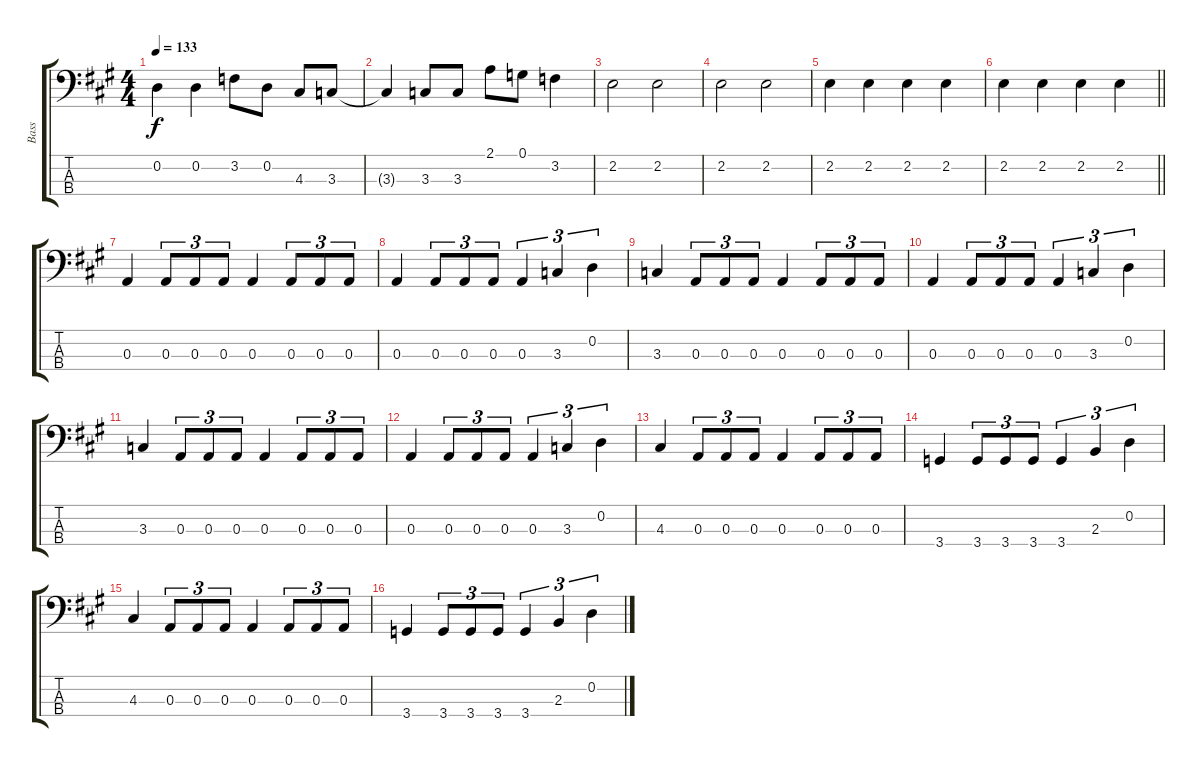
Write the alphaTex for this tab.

\track ("Bass" "Bass") {instrument electricbasspick}
\staff {score tabs}
\tuning (G2 D2 A1 E1) {hide}
\ts (4 4)
\tempo 133
\clef f4
\ks a
0.2.4{dy f} 0.2.4 3.2.8 0.2.8 4.3.8 3.3.8 |
3.3{t}.4 3.3.8 3.3.8 2.1.8 0.1.8 3.2.4 |
2.2.2 2.2.2 |
2.2.2 2.2.2 |
2.2.4 2.2.4 2.2.4 2.2.4 |
\barLineRight lightlight
2.2.4 2.2.4 2.2.4 2.2.4 |
0.3.4 0.3.8{tu (3 2)} 0.3.8{tu (3 2)} 0.3.8{tu (3 2)} 0.3.4 0.3.8{tu (3 2)} 0.3.8{tu (3 2)} 0.3.8{tu (3 2)} |
0.3.4 0.3.8{tu (3 2)} 0.3.8{tu (3 2)} 0.3.8{tu (3 2)} 0.3.4{tu (3 2)} 3.3.4{tu (3 2)} 0.2.4{tu (3 2)} |
3.3.4 0.3.8{tu (3 2)} 0.3.8{tu (3 2)} 0.3.8{tu (3 2)} 0.3.4 0.3.8{tu (3 2)} 0.3.8{tu (3 2)} 0.3.8{tu (3 2)} |
0.3.4 0.3.8{tu (3 2)} 0.3.8{tu (3 2)} 0.3.8{tu (3 2)} 0.3.4{tu (3 2)} 3.3.4{tu (3 2)} 0.2.4{tu (3 2)} |
3.3.4 0.3.8{tu (3 2)} 0.3.8{tu (3 2)} 0.3.8{tu (3 2)} 0.3.4 0.3.8{tu (3 2)} 0.3.8{tu (3 2)} 0.3.8{tu (3 2)} |
0.3.4 0.3.8{tu (3 2)} 0.3.8{tu (3 2)} 0.3.8{tu (3 2)} 0.3.4{tu (3 2)} 3.3.4{tu (3 2)} 0.2.4{tu (3 2)} |
4.3.4 0.3.8{tu (3 2)} 0.3.8{tu (3 2)} 0.3.8{tu (3 2)} 0.3.4 0.3.8{tu (3 2)} 0.3.8{tu (3 2)} 0.3.8{tu (3 2)} |
3.4.4 3.4.8{tu (3 2)} 3.4.8{tu (3 2)} 3.4.8{tu (3 2)} 3.4.4{tu (3 2)} 2.3.4{tu (3 2)} 0.2.4{tu (3 2)} |
4.3.4 0.3.8{tu (3 2)} 0.3.8{tu (3 2)} 0.3.8{tu (3 2)} 0.3.4 0.3.8{tu (3 2)} 0.3.8{tu (3 2)} 0.3.8{tu (3 2)} |
3.4.4 3.4.8{tu (3 2)} 3.4.8{tu (3 2)} 3.4.8{tu (3 2)} 3.4.4{tu (3 2)} 2.3.4{tu (3 2)} 0.2.4{tu (3 2)}
